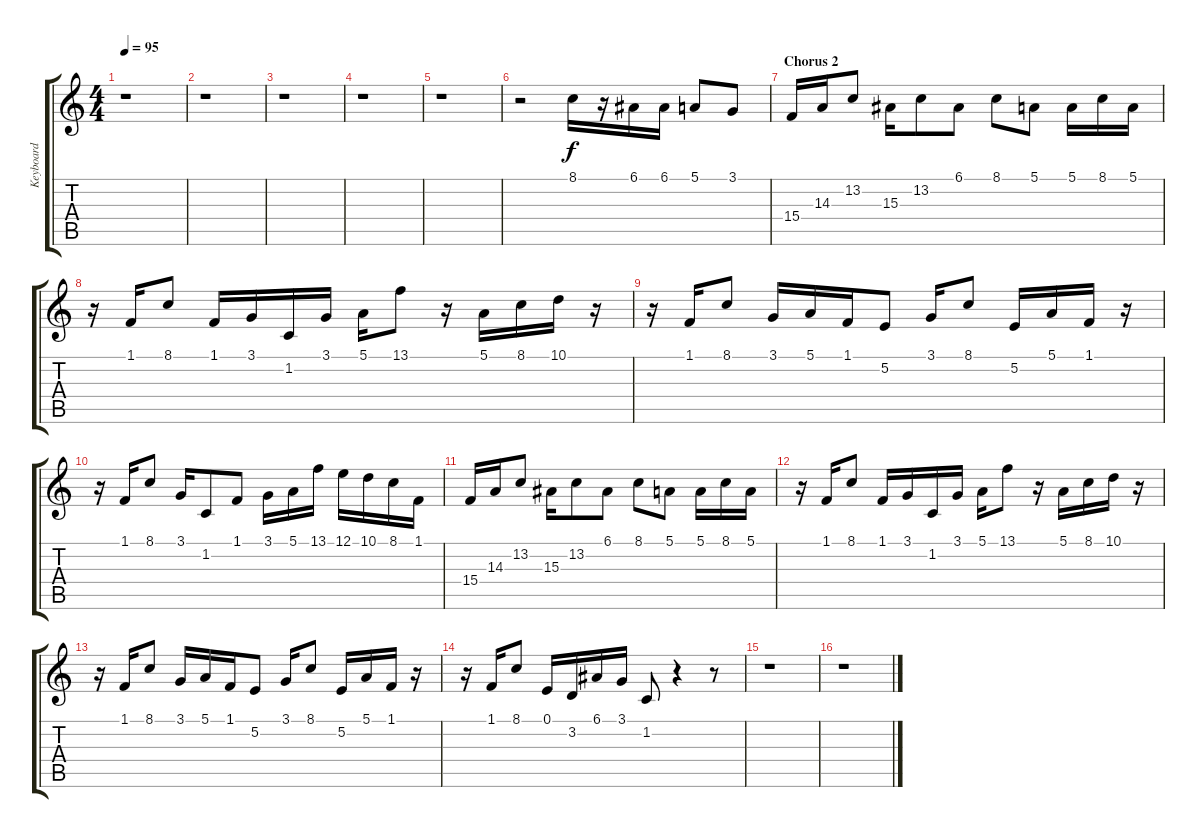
\track ("Keyboard" "Keyboard") {instrument lead2sawtooth}
\staff {score tabs}
\tuning (E4 B3 G3 D3 A2 E2) {hide}
\ts (4 4)
\tempo 95
\clef g2
\ks c
r.1{dy f} |
r.1 |
r.1 |
r.1 |
r.1 |
r.2 8.1.16 r.16 6.1.16 6.1.16 5.1.8 3.1.8 |
\section ("" "Chorus 2")
15.4.16 14.3.16 13.2.8 15.3.16 13.2.8 6.1.8 8.1.8 5.1.8 5.1.16 8.1.16 5.1.16 |
r.16 1.1.16 8.1.8 1.1.16 3.1.16 1.2.16 3.1.16 5.1.16 13.1.8 r.16 5.1.16 8.1.16 10.1.16 r.16 |
r.16 1.1.16 8.1.8 3.1.16 5.1.16 1.1.16 5.2.8 3.1.16 8.1.8 5.2.16 5.1.16 1.1.16 r.16 |
r.16 1.1.16 8.1.8 3.1.16 1.2.8 1.1.8 3.1.16 5.1.16 13.1.16 12.1.16 10.1.16 8.1.16 1.1.16 |
15.4.16 14.3.16 13.2.8 15.3.16 13.2.8 6.1.8 8.1.8 5.1.8 5.1.16 8.1.16 5.1.16 |
r.16 1.1.16 8.1.8 1.1.16 3.1.16 1.2.16 3.1.16 5.1.16 13.1.8 r.16 5.1.16 8.1.16 10.1.16 r.16 |
r.16 1.1.16 8.1.8 3.1.16 5.1.16 1.1.16 5.2.8 3.1.16 8.1.8 5.2.16 5.1.16 1.1.16 r.16 |
r.16 1.1.16 8.1.8 0.1.16 3.2.16 6.1.16 3.1.16 1.2.8 r.4 r.8 |
r.1 |
r.1
